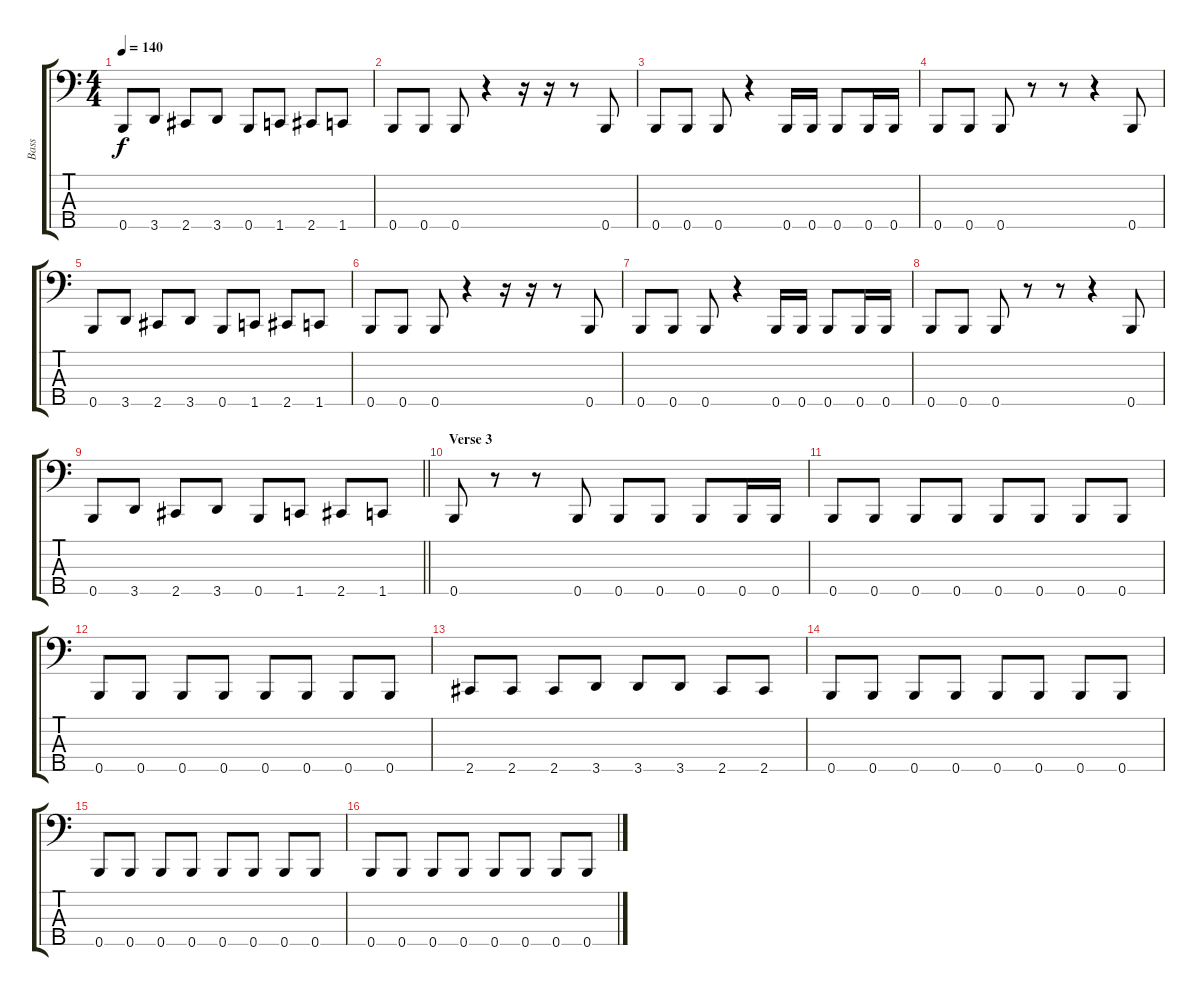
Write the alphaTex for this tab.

\track ("Bass" "Bass") {instrument electricbasspick}
\staff {score tabs}
\tuning (G2 D2 A1 E1 B0) {hide}
\ts (4 4)
\tempo 140
\clef f4
\ks c
0.5.8{dy f} 3.5.8 2.5.8 3.5.8 0.5.8 1.5.8 2.5.8 1.5.8 |
0.5.8 0.5.8 0.5.8 r.4 r.16 r.16 r.8 0.5.8 |
0.5.8 0.5.8 0.5.8 r.4 0.5.16 0.5.16 0.5.8 0.5.16 0.5.16 |
0.5.8 0.5.8 0.5.8 r.8 r.8 r.4 0.5.8 |
0.5.8 3.5.8 2.5.8 3.5.8 0.5.8 1.5.8 2.5.8 1.5.8 |
0.5.8 0.5.8 0.5.8 r.4 r.16 r.16 r.8 0.5.8 |
0.5.8 0.5.8 0.5.8 r.4 0.5.16 0.5.16 0.5.8 0.5.16 0.5.16 |
0.5.8 0.5.8 0.5.8 r.8 r.8 r.4 0.5.8 |
\barLineRight lightlight
0.5.8 3.5.8 2.5.8 3.5.8 0.5.8 1.5.8 2.5.8 1.5.8 |
\section ("" "Verse 3")
0.5.8 r.8 r.8 0.5.8 0.5.8 0.5.8 0.5.8 0.5.16 0.5.16 |
0.5.8 0.5.8 0.5.8 0.5.8 0.5.8 0.5.8 0.5.8 0.5.8 |
0.5.8 0.5.8 0.5.8 0.5.8 0.5.8 0.5.8 0.5.8 0.5.8 |
2.5.8 2.5.8 2.5.8 3.5.8 3.5.8 3.5.8 2.5.8 2.5.8 |
0.5.8 0.5.8 0.5.8 0.5.8 0.5.8 0.5.8 0.5.8 0.5.8 |
0.5.8 0.5.8 0.5.8 0.5.8 0.5.8 0.5.8 0.5.8 0.5.8 |
0.5.8 0.5.8 0.5.8 0.5.8 0.5.8 0.5.8 0.5.8 0.5.8
